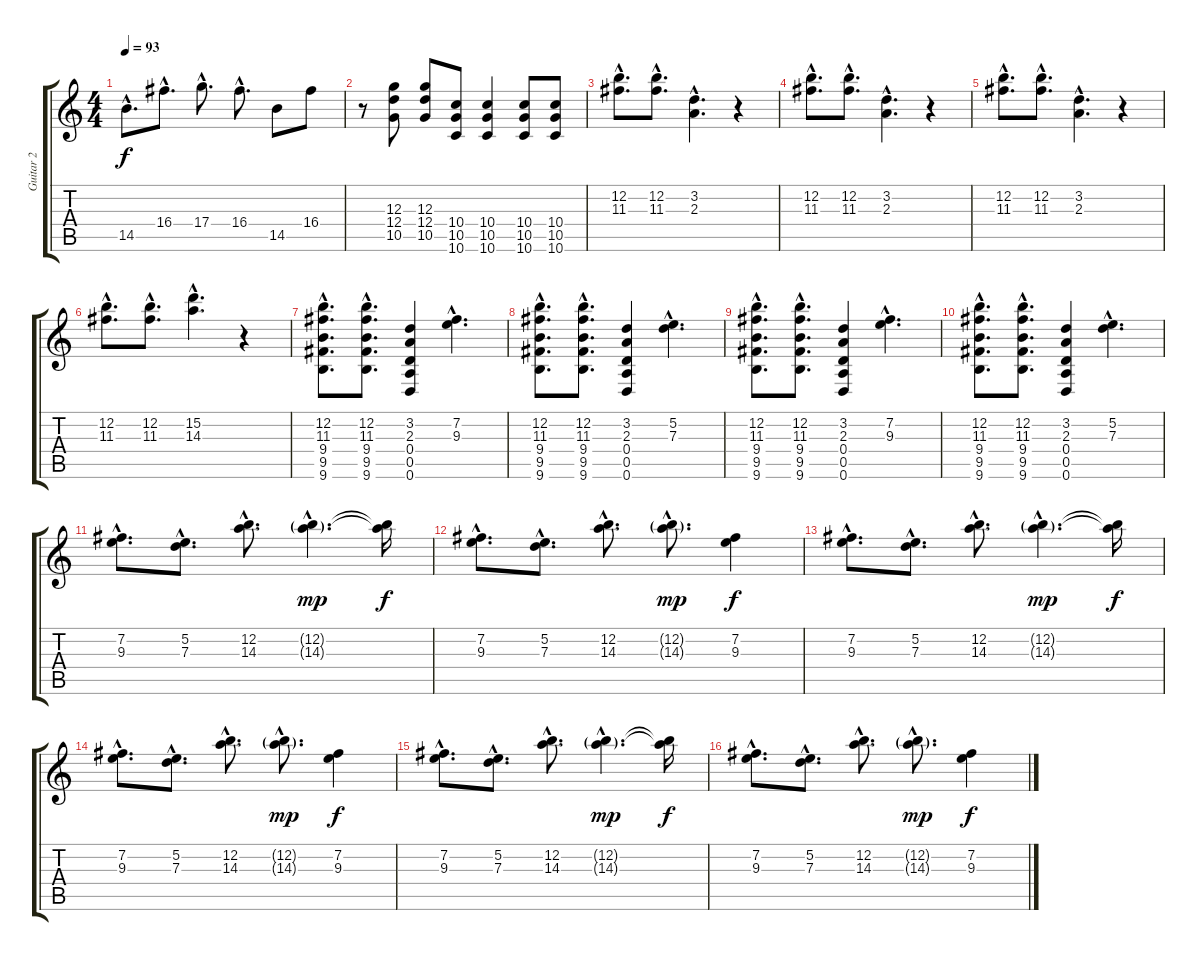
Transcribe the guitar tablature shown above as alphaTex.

\track ("Guitar 2" "Guitar 2") {instrument distortionguitar}
\staff {score tabs}
\tuning (E4 B3 G3 D3 A2 D2) {hide}
\ts (4 4)
\tempo 93
\clef g2
\ks c
14.5{hac}.8{d dy f volume 11} 16.4{hac}.8{d} 17.4{hac}.8{d} 16.4{hac}.8{d} 14.5.8 16.4.8 |
r.8 (12.3 12.4 10.5).8{volume 8} (12.3 12.4 10.5).8 (10.4 10.5 10.6).8 (10.4 10.5 10.6).4 (10.4 10.5 10.6).8 (10.4 10.5 10.6).8 |
(12.2{hac} 11.3{hac}).8{d volume 11} (12.2{hac} 11.3{hac}).8{d} (3.2{hac} 2.3{hac}).4{d} r.4 |
(12.2{hac} 11.3{hac}).8{d} (12.2{hac} 11.3{hac}).8{d} (3.2{hac} 2.3{hac}).4{d} r.4 |
(12.2{hac} 11.3{hac}).8{d} (12.2{hac} 11.3{hac}).8{d} (3.2{hac} 2.3{hac}).4{d} r.4 |
(12.2{hac} 11.3{hac}).8{d} (12.2{hac} 11.3{hac}).8{d} (15.2{hac} 14.3{hac}).4{d} r.4 |
(12.2{hac} 11.3{hac} 9.4{hac} 9.5{hac} 9.6{hac}).8{d} (12.2{hac} 11.3{hac} 9.4{hac} 9.5{hac} 9.6{hac}).8{d} (3.2 2.3 0.4 0.5 0.6).4 (7.2{hac} 9.3{hac}).4{d} |
(12.2{hac} 11.3{hac} 9.4{hac} 9.5{hac} 9.6{hac}).8{d} (12.2{hac} 11.3{hac} 9.4{hac} 9.5{hac} 9.6{hac}).8{d} (3.2 2.3 0.4 0.5 0.6).4 (5.2{hac} 7.3{hac}).4{d} |
(12.2{hac} 11.3{hac} 9.4{hac} 9.5{hac} 9.6{hac}).8{d} (12.2{hac} 11.3{hac} 9.4{hac} 9.5{hac} 9.6{hac}).8{d} (3.2 2.3 0.4 0.5 0.6).4 (7.2{hac} 9.3{hac}).4{d} |
(12.2{hac} 11.3{hac} 9.4{hac} 9.5{hac} 9.6{hac}).8{d} (12.2{hac} 11.3{hac} 9.4{hac} 9.5{hac} 9.6{hac}).8{d} (3.2 2.3 0.4 0.5 0.6).4 (5.2{hac} 7.3{hac}).4{d} |
(7.2{hac} 9.3{hac}).8{d} (5.2{hac} 7.3{hac}).8{d} (12.2{hac} 14.3{hac}).8{d} (12.2{g hac} 14.3{g hac}).4{d dy mp} (12.2{t} 14.3{t}).16{dy f} |
(7.2{hac} 9.3{hac}).8{d} (5.2{hac} 7.3{hac}).8{d} (12.2{hac} 14.3{hac}).8{d} (12.2{g hac} 14.3{g hac}).8{d dy mp} (7.2 9.3).4{dy f} |
(7.2{hac} 9.3{hac}).8{d} (5.2{hac} 7.3{hac}).8{d} (12.2{hac} 14.3{hac}).8{d} (12.2{g hac} 14.3{g hac}).4{d dy mp} (12.2{t} 14.3{t}).16{dy f} |
(7.2{hac} 9.3{hac}).8{d} (5.2{hac} 7.3{hac}).8{d} (12.2{hac} 14.3{hac}).8{d} (12.2{g hac} 14.3{g hac}).8{d dy mp} (7.2 9.3).4{dy f} |
(7.2{hac} 9.3{hac}).8{d} (5.2{hac} 7.3{hac}).8{d} (12.2{hac} 14.3{hac}).8{d} (12.2{g hac} 14.3{g hac}).4{d dy mp} (12.2{t} 14.3{t}).16{dy f} |
(7.2{hac} 9.3{hac}).8{d} (5.2{hac} 7.3{hac}).8{d} (12.2{hac} 14.3{hac}).8{d} (12.2{g hac} 14.3{g hac}).8{d dy mp} (7.2 9.3).4{dy f}
